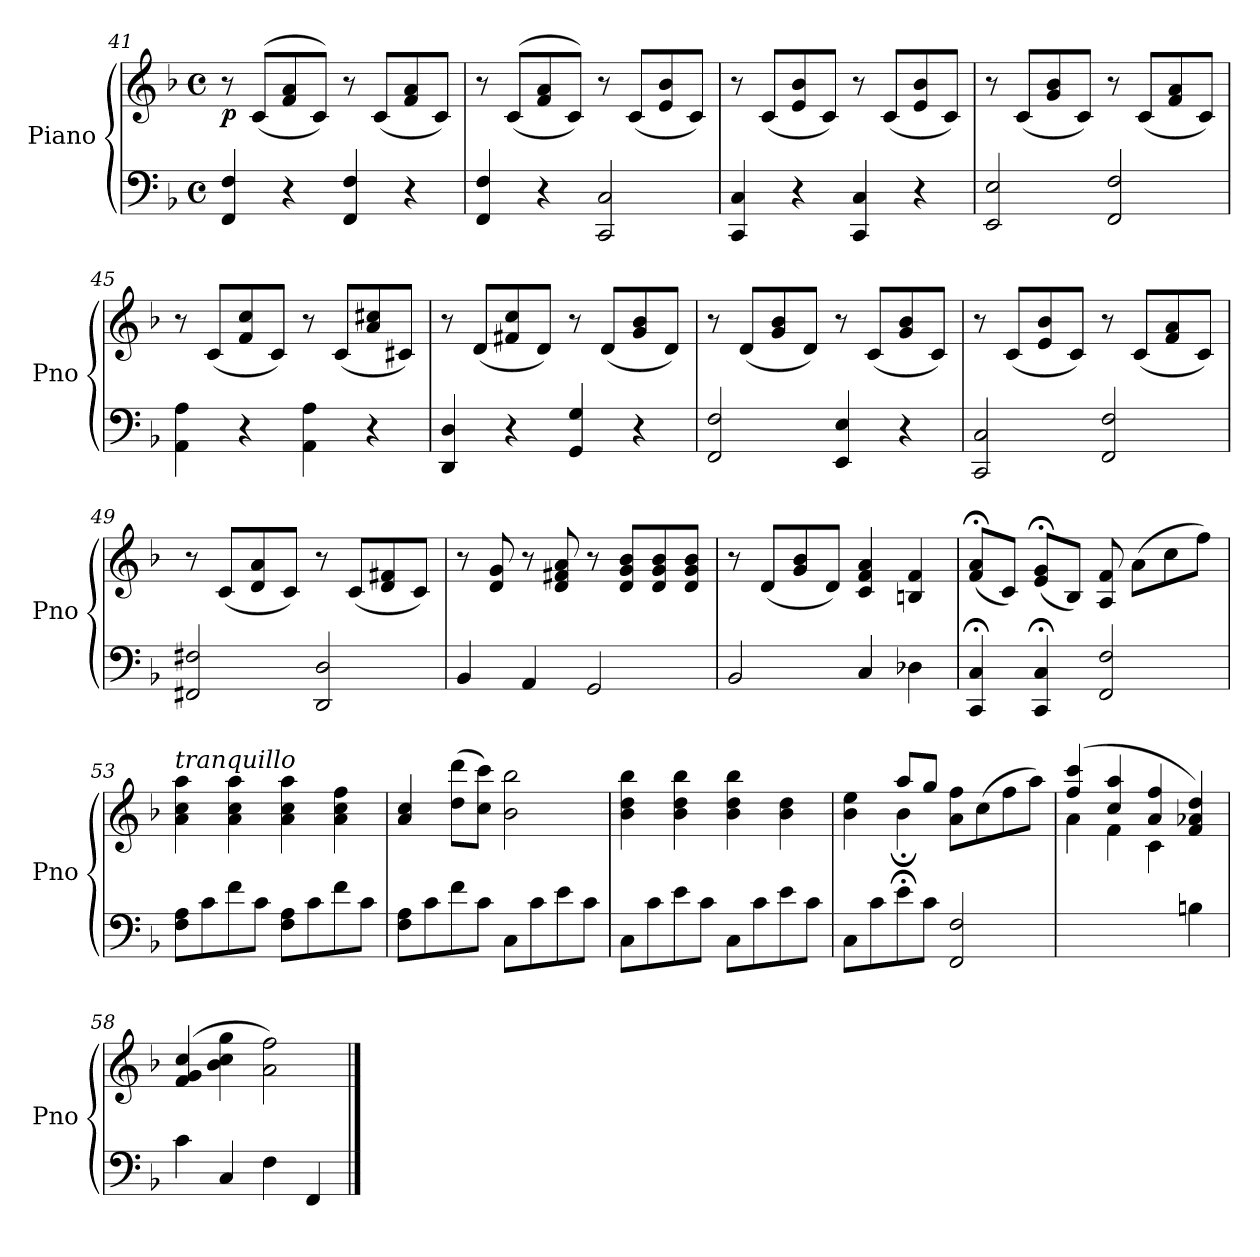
**kern	**kern	**dynam
*part1	*part1	*part1
*staff2	*staff1	*staff1/2
*I"Piano	*	*
*I'Pno	*	*
!!LO:LB:g=z
*clefF4	*clefG2	*
*k[b-]	*k[b-]	*
*M4/4	*M4/4	*
*met(c)	*met(c)	*
=41	=41	=41
!	!	!LO:DY:b
4FF/ 4F/	8r	p
.	(<(<8c/L	.
4r	8f/ 8a/	.
.	8c/J))	.
4FF/ 4F/	8r	.
.	(<8c/L	.
4r	8f/ 8a/	.
.	8c/J)	.
=42	=42	=42
4FF/ 4F/	8r	.
.	(<(<8c/L	.
4r	8f/ 8a/	.
.	8c/J))	.
2CC/ 2C/	8r	.
.	(<8c/L	.
.	8e/ 8b-/	.
.	8c/J)	.
=43	=43	=43
4CC/ 4C/	8r	.
.	(<8c/L	.
4r	8e/ 8b-/	.
.	8c/J)	.
4CC/ 4C/	8r	.
.	(<8c/L	.
4r	8e/ 8b-/	.
.	8c/J)	.
=44	=44	=44
2EE/ 2E/	8r	.
.	(<8c/L	.
.	8g/ 8b-/	.
.	8c/J)	.
2FF/ 2F/	8r	.
.	(<8c/L	.
.	8f/ 8a/	.
.	8c/J)	.
=45	=45	=45
4AA\ 4A\	8r	.
.	(<8c/L	.
4r	8f/ 8cc/	.
.	8c/J)	.
4AA\ 4A\	8r	.
.	(<8c/L	.
4r	8a/ 8cc#X/	.
.	8c#X/J)	.
=46	=46	=46
4DD/ 4D/	8r	.
.	(<8d/L	.
4r	8f#X/ 8cc/	.
.	8d/J)	.
4GG/ 4G/	8r	.
.	(<8d/L	.
4r	8g/ 8b-/	.
.	8d/J)	.
!!LO:LB:g=z
=47	=47	=47
2FF/ 2F/	8r	.
.	(<8d/L	.
.	8g/ 8b-/	.
.	8d/J)	.
4EE/ 4E/	8r	.
.	(<8c/L	.
4r	8g/ 8b-/	.
.	8c/J)	.
=48	=48	=48
2CC/ 2C/	8r	.
.	(<8c/L	.
.	8e/ 8b-/	.
.	8c/J)	.
2FF/ 2F/	8r	.
.	(<8c/L	.
.	8f/ 8a/	.
.	8c/J)	.
=49	=49	=49
2FF#X/ 2F#X/	8r	.
.	(<8c/L	.
.	8d/ 8a/	.
.	8c/J)	.
2DD/ 2D/	8r	.
.	(<8c/L	.
.	8d/ 8f#X/	.
.	8c/J)	.
=50	=50	=50
4BB-/	8r	.
.	8d/ 8g/	.
4AA/	8r	.
.	8d/ 8f#X/ 8a/	.
2GG/	8r	.
.	8d/ 8g/ 8b-/L	.
.	8d/ 8g/ 8b-/	.
.	8d/ 8g/ 8b-/J	.
=51	=51	=51
2BB-/	8r	.
.	(<8d/L	.
.	8g/ 8b-/	.
.	8d/J)	.
4C/	4c/ 4f/ 4a/	.
4D-X\	4Bn/ 4f/	.
=52	=52	=52
4CC/; 4C/;	(<8f/;< 8a/;<L	.
.	8c/J)	.
4CC/; 4C/;	(<8e/;< 8g/;<L	.
.	8B-/J)	.
2FF/ 2F/	8A/ 8f/	.
.	(>8a\L	.
.	8cc\	.
.	8ff\J)	.
!!LO:LB:g=z
=53	=53	=53
!	!LO:TX:a:i:t=tranquillo	!
8F\ 8A\L	4a\ 4cc\ 4aa\	.
8c\	.	.
8f\	4a\ 4cc\ 4aa\	.
8c\J	.	.
8F\ 8A\L	4a\ 4cc\ 4aa\	.
8c\	.	.
8f\	4a\ 4cc\ 4ff\	.
8c\J	.	.
=54	=54	=54
8F\ 8A\L	4a/ 4cc/	.
8c\	.	.
8f\	(>8dd\ 8ddd\L	.
8c\J	8cc\ 8ccc\J)	.
8C\L	2b-\ 2bb-\	.
8c\	.	.
8e\	.	.
8c\J	.	.
=55	=55	=55
8C\L	4b-\ 4dd\ 4bb-\	.
8c\	.	.
8e\	4b-\ 4dd\ 4bb-\	.
8c\J	.	.
8C\L	4b-\ 4dd\ 4bb-\	.
8c\	.	.
8e\	4b-\ 4dd\	.
8c\J	.	.
=56	=56	=56
*	*^	*
8C\L	4b-\ 4ee\	4ryy	.
8c\	.	.	.
8e;\	8aa/L	4b-;\	.
8c\J	8gg/J	.	.
2FF/ 2F/	8a\ 8ff\L	2ryy	.
.	(>8cc\	.	.
.	8ff\	.	.
.	8aa\J)	.	.
=57	=57	=57	=57
2.ryy	(<4ff/ 4ccc/	(<4a\	.
.	4cc/ 4aa/	4f\	.
.	4a/ 4ff/	4c\	.
4Bn\)	4f/ 4a-X/ 4dd/)	4ryy	.
*	*v	*v	*
=58	=58	=58
4c\	(>4f/ 4g/ 4cc/	.
4C/	4b-\ 4cc\ 4gg\	.
4F\	2a\ 2ff\)	.
4FF/	.	.
==	==	==
*-	*-	*-
